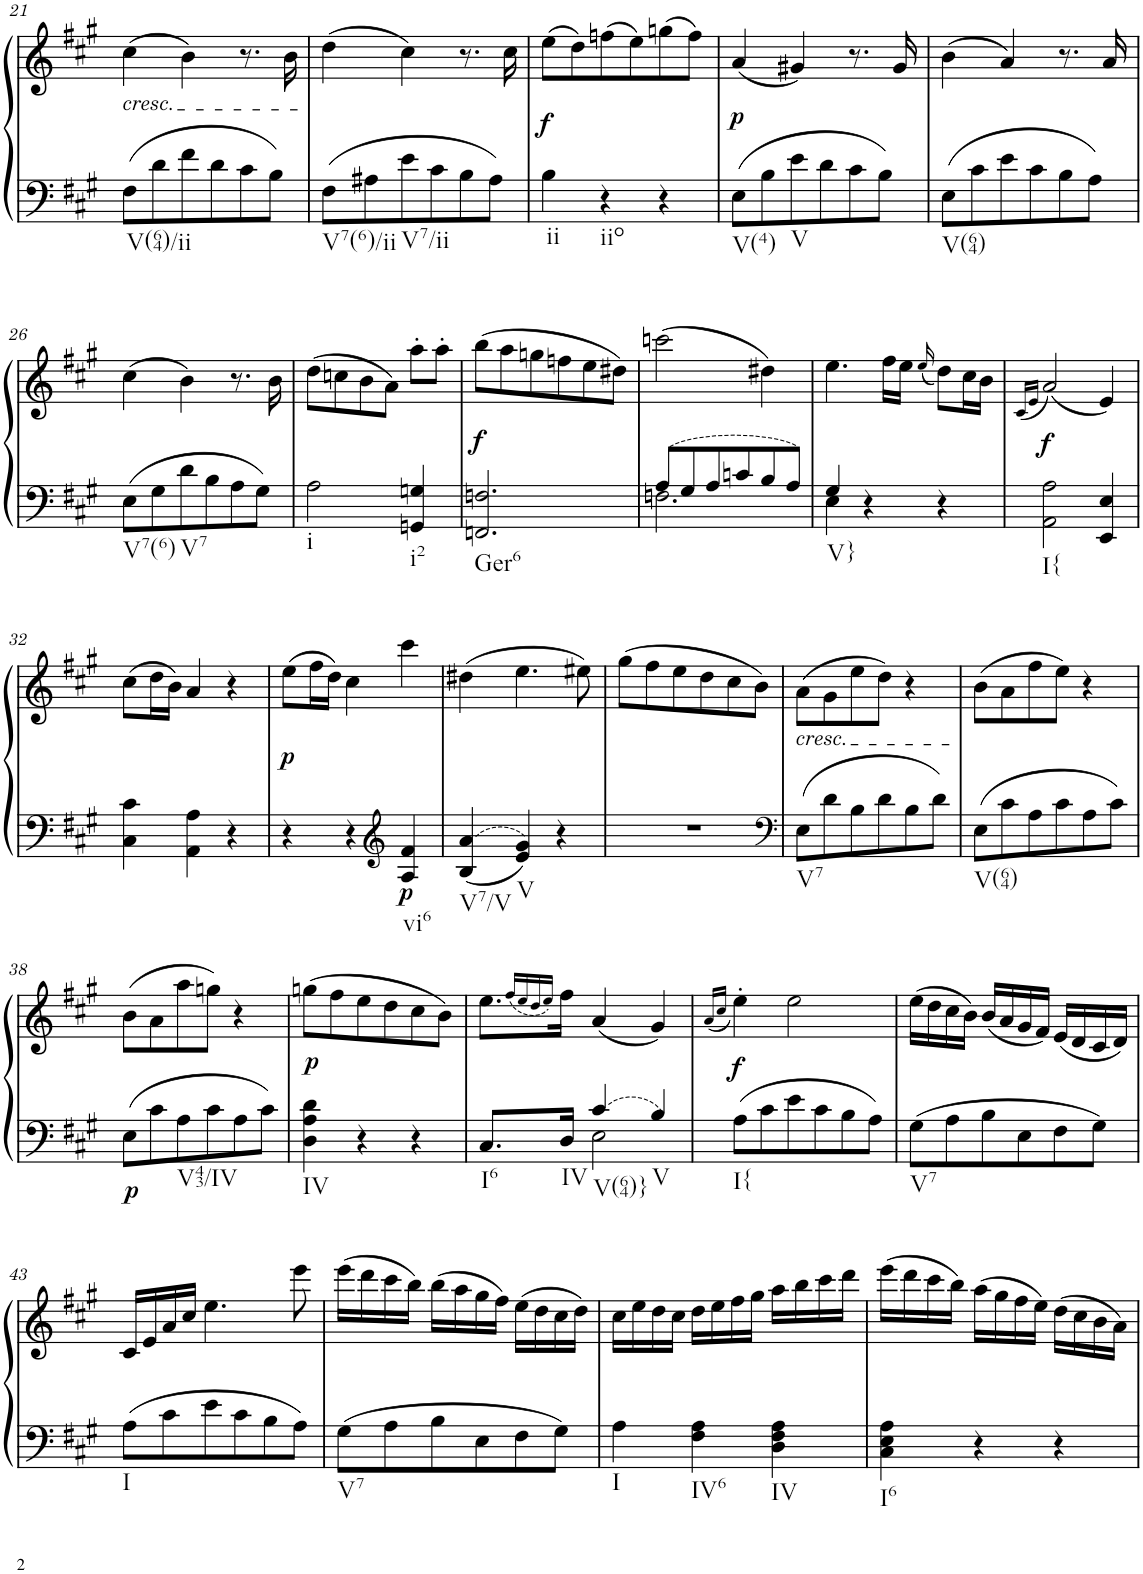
**kern	**kern	**dynam
*part1	*part1	*part1
*staff2	*staff1	*staff1/2
*I"Piano, Piano right	*	*
*I'Pno.	*	*
!!LO:PB:g=z
*clefF4	*clefG2	*
*k[f#c#g#]	*k[f#c#g#]	*
*M3/4	*M3/4	*
=21	=21	=21
!	!LO:TX:b:i:t=cresc.	!
!LO:TX:b:t=V(64)/ii	!	!
8F#\L	(4cc#\	.
8d\	.	.
8f#\	4b\)	.
8d\	.	.
8c#\	8.r	.
8B\J	.	.
.	16b\	.
=22	=22	=22
!LO:TX:b:t=V7(6)/ii	!	!
8F#\L	(4dd\	.
8A#X\	.	.
!LO:TX:b:t=V7/ii	!	!
8e\	4cc#\)	.
8c#\	.	.
8B\	8.r	.
8A#\J	.	.
.	16cc#\	.
=23	=23	=23
!LO:TX:b:t=ii	!	!
!	!	!LO:DY:b
4B\	(8ee\L	f
.	8dd\)	.
!LO:TX:b:t=iio	!	!
4r	(8ffn\	.
.	8ee\)	.
4r	(8ggn\	.
.	8ff\J)	.
=24	=24	=24
!LO:TX:b:t=V(4)	!	!
!	!	!LO:DY:b
8E\L	(4a/	p
8B\	.	.
!LO:TX:b:t=V	!	!
8e\	4g#X/)	.
8d\	.	.
8c#\	8.r	.
8B\J	.	.
.	16g#/	.
=25	=25	=25
!LO:TX:b:t=V(64)	!	!
8E\L	(4b\	.
8c#\	.	.
8e\	4a/)	.
8c#\	.	.
8B\	8.r	.
8A\J	.	.
.	16a/	.
!!LO:LB:g=z
=26	=26	=26
!LO:TX:b:t=V7(6)	!	!
8E\L	(4cc#\	.
8G#\	.	.
!LO:TX:b:t=V7	!	!
8d\	4b\)	.
8B\	.	.
8A\	8.r	.
8G#\J	.	.
.	16b\	.
=27	=27	=27
!LO:TX:b:t=i	!	!
2A\	(8dd\L	.
.	8ccn\	.
.	8b\	.
.	8a\J)	.
!LO:TX:b:t=i2	!	!
4GGn/ 4Gn/	8aa'\L	.
.	8aa'\J	.
=28	=28	=28
!LO:TX:b:t=Ger6	!	!
!	!	!LO:DY:b
2.FFn/ 2.Fn/	(8bb\L	f
.	8aa\	.
.	8ggn\	.
.	8ffn\	.
.	8ee\	.
.	8dd#X\J)	.
=29	=29	=29
*^	*	*
8A/L	2.Fn\	(2cccn\	.
8G#/	.	.	.
8A/	.	.	.
8cn/	.	.	.
8B/	.	4dd#X\)	.
8A/J	.	.	.
=30	=30	=30	=30
!LO:TX:b:t=V}	!	!	!
4G#/	4E\	4.ee\	.
4r	2ryy	.	.
.	.	16ff#\LL	.
.	.	16ee\JJ	.
.	.	(16qee/	.
4r	.	8dd\L)	.
.	.	16cc#\L	.
.	.	16b\JJ	.
*v	*v	*	*
=31	=31	=31
.	(16qc#/LL	.
.	16qe/JJ	.
!LO:TX:b:t=I{	!	!
!	!	!LO:DY:b
2AA\ 2A\	(2a/)	f
4EE/ 4E/	4e/)	.
!!LO:LB:g=z
=32	=32	=32
4C#\ 4c#\	(8cc#\L	.
.	16dd\L	.
.	16b\JJ)	.
4AA\ 4A\	4a/	.
4r	4r	.
=33	=33	=33
!	!	!LO:DY:b
4r	(8ee\L	p
.	16ff#\L	.
.	16dd\JJ)	.
4r	4cc#\	.
*clefG2	*	*
!LO:TX:b:t=vi6	!	!
!	!	!LO:DY:b=2
4A/ 4f#/	4ccc#\	p
=34	=34	=34
!LO:TX:b:t=V7/V	!	!
4B/ 4a/	(4dd#X\	.
!LO:TX:b:t=V	!	!
4e/ 4g#/	4.ee\	.
4r	.	.
.	8ee#X\)	.
=35	=35	=35
2.r	(8gg#\L	.
.	8ff#\	.
.	8ee\	.
.	8dd\	.
.	8cc#\	.
.	8b\J)	.
=36	=36	=36
*clefF4	*	*
!	!LO:TX:b:i:t=cresc.	!
!LO:TX:b:t=V7	!	!
8E\L	(8a\L	.
8d\	8g#\	.
8B\	8ee\	.
8d\	8dd\J)	.
8B\	4r	.
8d\J	.	.
=37	=37	=37
!LO:TX:b:t=V(64)	!	!
8E\L	(8b\L	.
8c#\	8a\	.
8A\	8ff#\	.
8c#\	8ee\J)	.
8A\	4r	.
8c#\J	.	.
!!LO:LB:g=z
=38	=38	=38
!	!	!LO:DY:b=2
8E\L	(8b\L	p
8c#\	8a\	.
!LO:TX:b:t=V43/IV	!	!
8A\	8aa\	.
8c#\	8ggn\J)	.
8A\	4r	.
8c#\J	.	.
=39	=39	=39
!LO:TX:b:t=IV	!	!
!	!	!LO:DY:b
4D\ 4A\ 4d\	(8ggn\L	p
.	8ff#\	.
4r	8ee\	.
.	8dd\	.
4r	8cc#\	.
.	8b\J)	.
=40	=40	=40
*^	*	*
!LO:TX:b:t=I6	!	!	!
8.C#/L	4ryy	8.ee\L	.
.	.	(16qff#/LL	.
.	.	16qee/	.
.	.	16qdd/	.
.	.	16qee/JJ)	.
!LO:TX:b:t=IV	!	!	!
16D/Jk	.	16ff#\Jk	.
!LO:TX:b:t=V(64)}	!	!	!
4c#/	2E\	(4a/	.
!LO:TX:b:t=V	!	!	!
4B/	.	4g#/)	.
*v	*v	*	*
=41	=41	=41
.	(16qa/LL	.
.	16qcc#/JJ	.
!LO:TX:b:t=I{	!	!
!	!	!LO:DY:b
8A\L	4ee'\)	f
8c#\	.	.
8e\	2ee\	.
8c#\	.	.
8B\	.	.
8A\J	.	.
=42	=42	=42
!LO:TX:b:t=V7	!	!
8G#\L	(16ee\LL	.
.	16dd\	.
8A\	16cc#\	.
.	16b\JJ)	.
8B\	(16b/LL	.
.	16a/	.
8E\	16g#/	.
.	16f#/JJ)	.
8F#\	(16e/LL	.
.	16d/	.
8G#\J	16c#/	.
.	16d/JJ)	.
!!LO:LB:g=z
=43	=43	=43
!LO:TX:b:t=I	!	!
8A\L	16c#/LL	.
.	16e/	.
8c#\	16a/	.
.	16cc#/JJ	.
8e\	4.ee\	.
8c#\	.	.
8B\	.	.
8A\J	8eee\	.
=44	=44	=44
!LO:TX:b:t=V7	!	!
8G#\L	(16eee\LL	.
.	16ddd\	.
8A\	16ccc#\	.
.	16bb\JJ)	.
8B\	(16bb\LL	.
.	16aa\	.
8E\	16gg#\	.
.	16ff#\JJ)	.
8F#\	(16ee\LL	.
.	16dd\	.
8G#\J	16cc#\	.
.	16dd\JJ)	.
=45	=45	=45
!LO:TX:b:t=I	!	!
4A\	16cc#\LL	.
.	16ee\	.
.	16dd\	.
.	16cc#\JJ	.
!LO:TX:b:t=IV6	!	!
4F#\ 4A\	16dd\LL	.
.	16ee\	.
.	16ff#\	.
.	16gg#\JJ	.
!LO:TX:b:t=IV	!	!
4D\ 4F#\ 4A\	16aa\LL	.
.	16bb\	.
.	16ccc#\	.
.	16ddd\JJ	.
=46	=46	=46
!LO:TX:b:t=I6	!	!
4C#\ 4E\ 4A\	(16eee\LL	.
.	16ddd\	.
.	16ccc#\	.
.	16bb\JJ)	.
4r	(16aa\LL	.
.	16gg#\	.
.	16ff#\	.
.	16ee\JJ)	.
4r	(16dd\LL	.
.	16cc#\	.
.	16b\	.
.	16a\JJ)	.
=	=	=
*-	*-	*-
